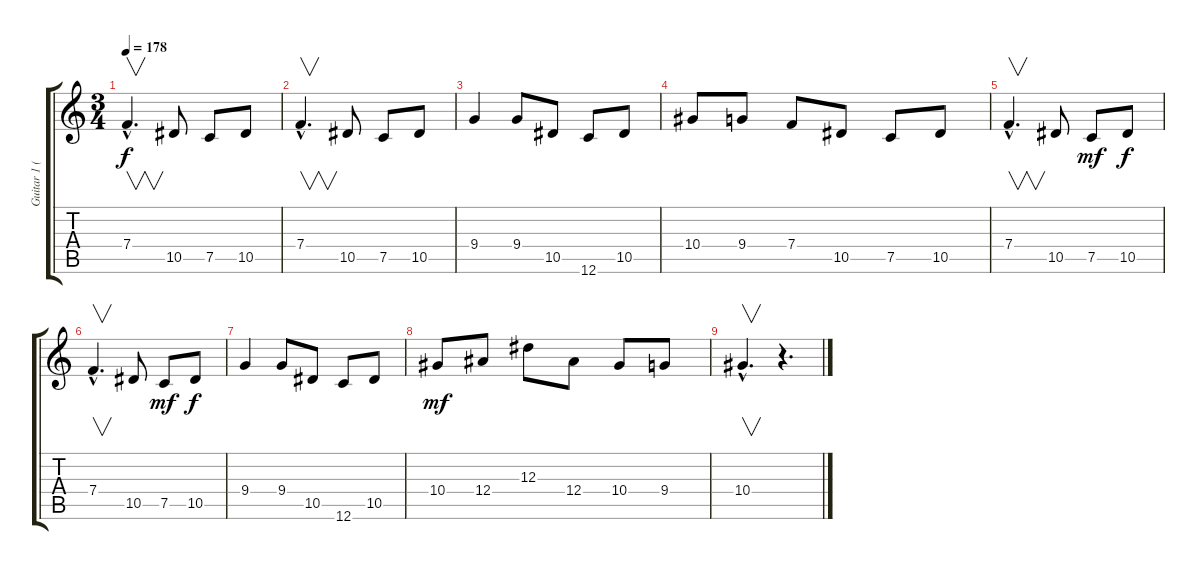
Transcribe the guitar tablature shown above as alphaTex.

\track ("Guitar 1 (Lead)" "Guitar 1 (") {instrument distortionguitar}
\staff {score tabs}
\tuning (C4 G3 Eb3 Bb2 F2 C2) {hide}
\ts (3 4)
\tempo 178
\clef g2
\ks c
7.4{hac}.4{v d dy f} 10.5.8 7.5.8 10.5.8 |
7.4{hac}.4{v d} 10.5.8 7.5.8 10.5.8 |
9.4.4 9.4.8 10.5.8 12.6.8 10.5.8 |
10.4.8 9.4.8 7.4.8 10.5.8 7.5.8 10.5.8 |
7.4{hac}.4{v d} 10.5.8 7.5.8{dy mf} 10.5.8{dy f} |
7.4{hac}.4{v d} 10.5.8 7.5.8{dy mf} 10.5.8{dy f} |
9.4.4 9.4.8 10.5.8 12.6.8 10.5.8 |
10.4.8{dy mf} 12.4.8 12.3.8 12.4.8 10.4.8 9.4.8 |
10.4{hac}.4{v d} r.4{d}
